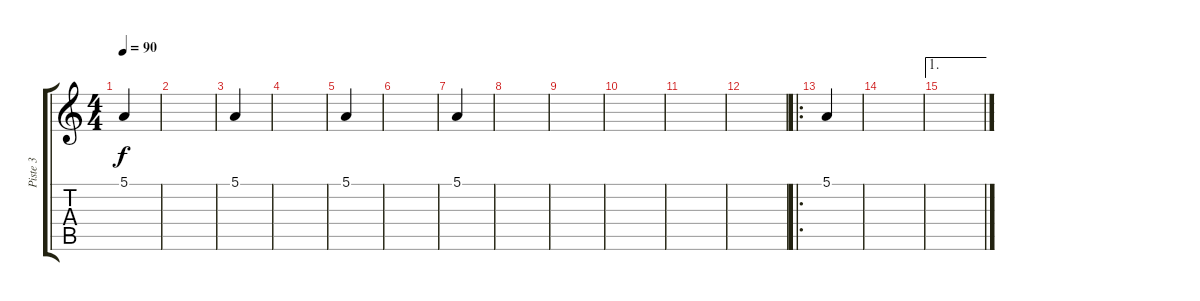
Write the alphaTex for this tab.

\track ("Piste 3" "Piste 3") {instrument tubularbells}
\staff {score tabs}
\tuning (E4 B3 G3 D3 A2 E2) {hide}
\ts (4 4)
\tempo 90
\clef g2
\ks c
5.1.4{dy f instrument tubularbells} |
|
5.1.4 |
|
5.1.4 |
|
5.1.4 |
|
|
|
|
|
\ro
5.1.4 |
|
\ae 1
